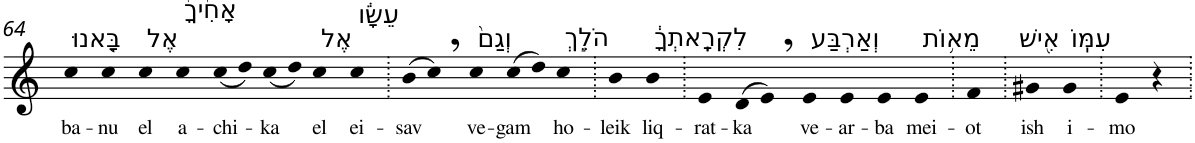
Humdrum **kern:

**kern	**text
*part1	*part1
*staff1	*staff1
*I"Piano	*
*I'Pno	*
!!LO:PB:g=z
*clefG2	*
*k[]	*
=64	=64
!LO:TX:a:t=בָּ֤אנוּ	!
!	!LO:LY:b
4cc	ba-
!	!LO:LY:b
4cc	-nu
!LO:TX:a:t=אֶל	!
!	!LO:LY:b
4cc	el
!LO:TX:a:t=אָחִ֙יךָ֙	!
!	!LO:LY:b
4cc	a-
!	!LO:LY:b
(<8cc	-chi-
8dd)	.
!	!LO:LY:b
(<8cc	-ka
8dd)	.
!LO:TX:a:t=אֶל	!
!	!LO:LY:b
4cc	el
!LO:TX:a:t=עֵשָׂ֔ו	!
!	!LO:LY:b
4cc	ei-
=65.	=65.
!	!LO:LY:b
(>8b	-sav
8cc,)	.
!LO:TX:a:t=וְגַם֙	!
!	!LO:LY:b
4cc	ve-
!	!LO:LY:b
(>8cc	-gam
8dd)	.
!LO:TX:a:t=הֹלֵ֣ךְ	!
!	!LO:LY:b
4cc	ho-
=66.	=66.
!	!LO:LY:b
4b	-leik
!LO:TX:a:t=לִקְרָֽאתְךָ֔	!
!	!LO:LY:b
4b	liq-
=67.	=67.
!	!LO:LY:b
4e	-rat-
!	!LO:LY:b
(>8d	-ka
8e,)	.
!LO:TX:a:t=וְאַרְבַּע	!
!	!LO:LY:b
4e	ve-
!	!LO:LY:b
4e	-ar-
!	!LO:LY:b
4e	-ba
!LO:TX:a:t=מֵא֥וֹת	!
!	!LO:LY:b
4e	mei-
=68.	=68.
!	!LO:LY:b
4f	-ot
=69.	=69.
!LO:TX:a:t=אִ֖ישׁ	!
!	!LO:LY:b
4g#X	ish
!LO:TX:a:t=עִמּֽוֹ	!
!	!LO:LY:b
4g#	i-
=70.	=70.
!	!LO:LY:b
4e	-mo
4r	.
=.	=.
*-	*-
